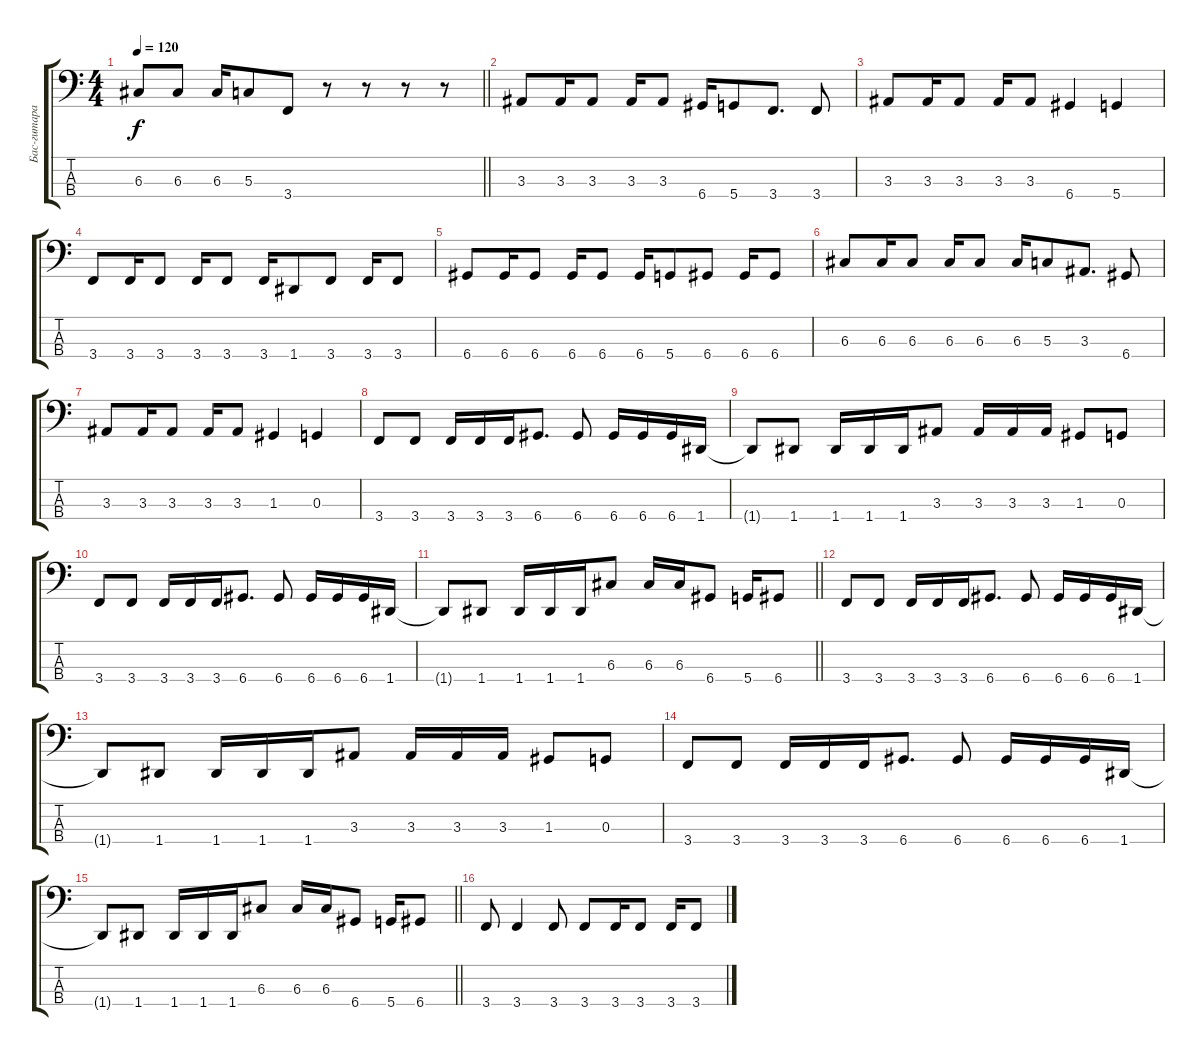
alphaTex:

\track ("Бас-гитара" "Бас-гитара") {instrument electricbassfinger}
\staff {score tabs}
\tuning (F2 C2 G1 D1) {hide}
\ts (4 4)
\tempo 120
\clef f4
\barLineRight lightlight
\ks c
6.3.8{dy f} 6.3.8 6.3.16 5.3.8 3.4.8 r.8 r.8 r.8 r.8 |
3.3.8 3.3.16 3.3.8 3.3.16 3.3.8 6.4.16 5.4.8 3.4.8{d} 3.4.8 |
3.3.8 3.3.16 3.3.8 3.3.16 3.3.8 6.4.4 5.4.4 |
3.4.8 3.4.16 3.4.8 3.4.16 3.4.8 3.4.16 1.4.8 3.4.8 3.4.16 3.4.8 |
6.4.8 6.4.16 6.4.8 6.4.16 6.4.8 6.4.16 5.4.8 6.4.8 6.4.16 6.4.8 |
6.3.8 6.3.16 6.3.8 6.3.16 6.3.8 6.3.16 5.3.8 3.3.8{d} 6.4.8 |
3.3.8 3.3.16 3.3.8 3.3.16 3.3.8 1.3.4 0.3.4 |
3.4.8 3.4.8 3.4.16 3.4.16 3.4.16 6.4.8{d} 6.4.8 6.4.16 6.4.16 6.4.16 1.4.16 |
1.4{t}.8 1.4.8 1.4.16 1.4.16 1.4.16 3.3.8 3.3.16 3.3.16 3.3.16 1.3.8 0.3.8 |
3.4.8 3.4.8 3.4.16 3.4.16 3.4.16 6.4.8{d} 6.4.8 6.4.16 6.4.16 6.4.16 1.4.16 |
\barLineRight lightlight
1.4{t}.8 1.4.8 1.4.16 1.4.16 1.4.16 6.3.8 6.3.16 6.3.16 6.4.8 5.4.16 6.4.8 |
3.4.8 3.4.8 3.4.16 3.4.16 3.4.16 6.4.8{d} 6.4.8 6.4.16 6.4.16 6.4.16 1.4.16 |
1.4{t}.8 1.4.8 1.4.16 1.4.16 1.4.16 3.3.8 3.3.16 3.3.16 3.3.16 1.3.8 0.3.8 |
3.4.8 3.4.8 3.4.16 3.4.16 3.4.16 6.4.8{d} 6.4.8 6.4.16 6.4.16 6.4.16 1.4.16 |
\barLineRight lightlight
1.4{t}.8 1.4.8 1.4.16 1.4.16 1.4.16 6.3.8 6.3.16 6.3.16 6.4.8 5.4.16 6.4.8 |
3.4.8 3.4.4 3.4.8 3.4.8 3.4.16 3.4.8 3.4.16 3.4.8
